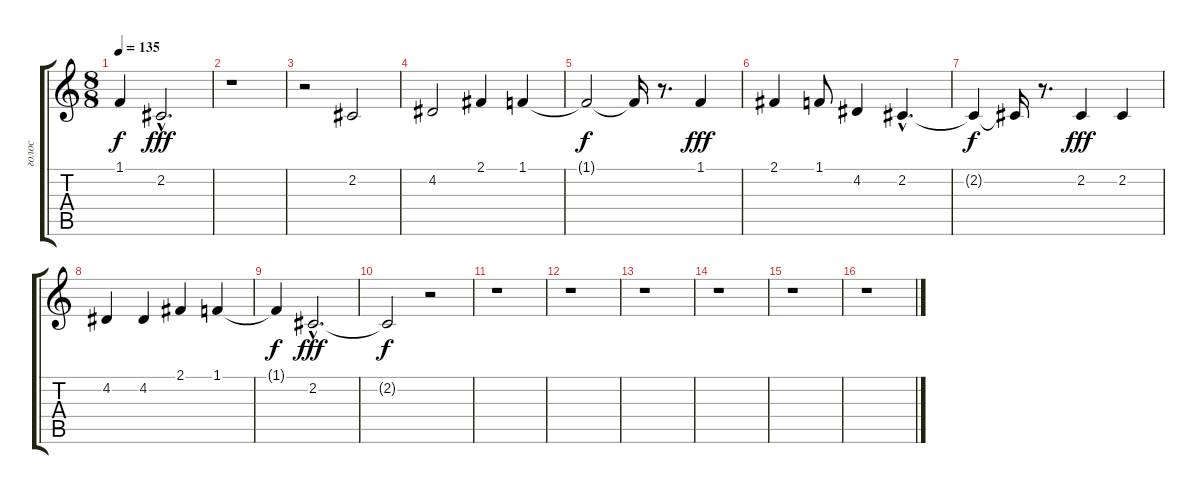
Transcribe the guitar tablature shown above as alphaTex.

\track ("голос" "голос") {instrument tenorsax}
\staff {score tabs}
\tuning (E4 B3 G3 D3 A2 E2) {hide}
\ts (8 8)
\tempo 135
\clef g2
\ks c
1.1{t}.4{dy f} 2.2{hac}.2{d dy fff} |
r.1 |
r.2 2.2.2 |
4.2.2 2.1.4 1.1.4 |
1.1{t}.2{dy f} 1.1{t}.16 r.8{d} 1.1.4{dy fff} |
2.1.4 1.1.8 4.2.4 2.2{hac}.4{d} |
2.2{t}.4{dy f} 2.2{t}.16 r.8{d} 2.2.4{dy fff} 2.2.4 |
4.2.4 4.2.4 2.1.4 1.1.4 |
1.1{t}.4{dy f} 2.2{hac}.2{d dy fff} |
2.2{t}.2{dy f} r.2 |
r.1 |
r.1 |
r.1 |
r.1 |
r.1 |
r.1
